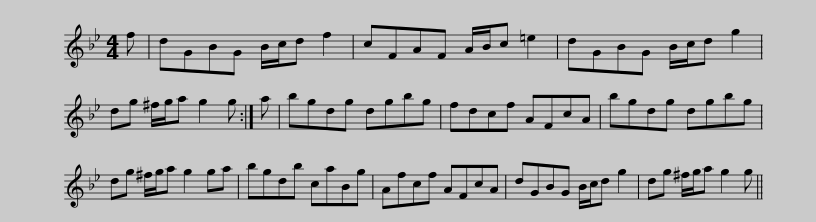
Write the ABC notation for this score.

X:1
L:1/8
M:4/4
I:linebreak $
K:Gmin
V:1 treble
V:1
 f | dGBG B/c/d f2 | cFAF A/B/c =e2 | dGBG B/c/d g2 | dg ^f/g/a g2 g :| %5
 a |$ bgdg dgbg | fdcf AFcA | bgdg dgbg | dg ^f/g/a g2 ga | %10
 bgdb caBg |$ Afcf AFcA | dGBG B/c/d g2 | dg ^f/g/a g2 g || %14
